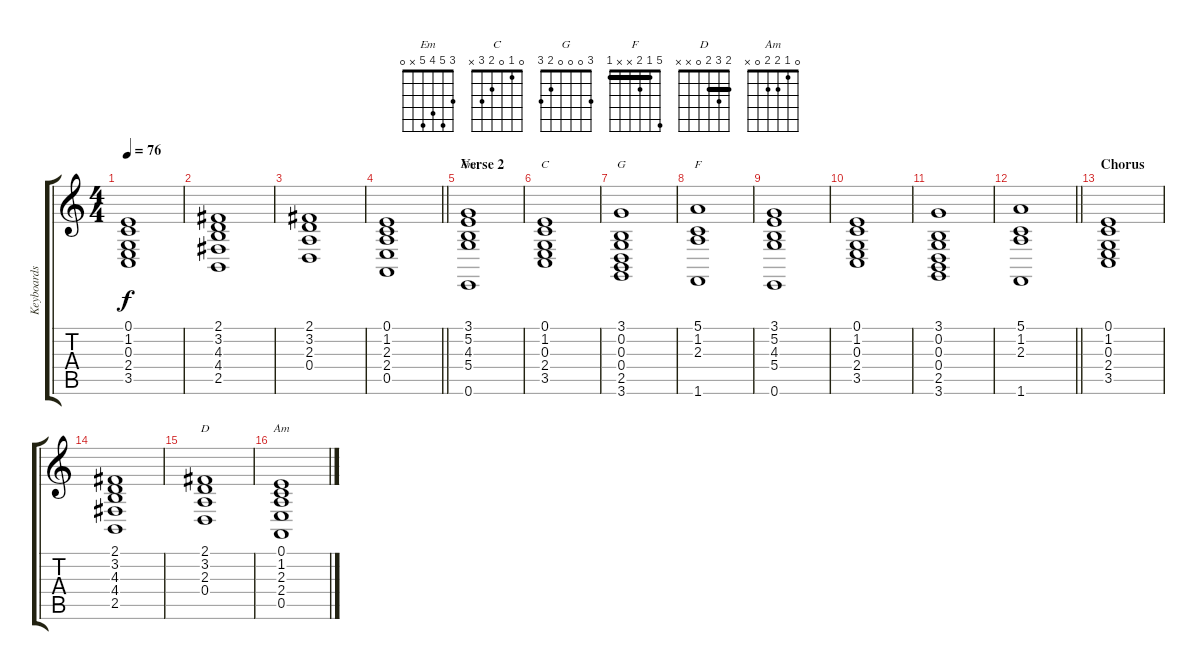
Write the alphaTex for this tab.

\track ("Keyboards 1" "Keyboards ") {instrument stringensemble1}
\staff {score tabs}
\tuning (E4 B3 G3 D3 A2 E2) {hide}
\chord ("Em" 3 5 4 5 x 0)
\chord ("C" 0 1 0 2 3 x)
\chord ("G" 3 0 0 0 2 3)
\chord ("F" 5 1 2 x x 1) {barre 1}
\chord ("D" 2 3 2 0 x x) {barre 2}
\chord ("Am" 0 1 2 2 0 x)
\ts (4 4)
\tempo 76
\clef g2
\ks c
(0.1 1.2 0.3 2.4 3.5).1{dy f} |
(2.1 3.2 4.3 4.4 2.5).1 |
(2.1 3.2 2.3 0.4).1 |
\barLineRight lightlight
(0.1 1.2 2.3 2.4 0.5).1 |
\section ("" "Verse 2")
(3.1 5.2 4.3 5.4 0.6).1{ch "Em" volume 6} |
(0.1 1.2 0.3 2.4 3.5).1{ch "C"} |
(3.1 0.2 0.3 0.4 2.5 3.6).1{ch "G"} |
(5.1 1.2 2.3 1.6).1{ch "F"} |
(3.1 5.2 4.3 5.4 0.6).1 |
(0.1 1.2 0.3 2.4 3.5).1 |
(3.1 0.2 0.3 0.4 2.5 3.6).1 |
\barLineRight lightlight
(5.1 1.2 2.3 1.6).1 |
\section ("" "Chorus")
(0.1 1.2 0.3 2.4 3.5).1{volume 9} |
(2.1 3.2 4.3 4.4 2.5).1 |
(2.1 3.2 2.3 0.4).1{ch "D"} |
(0.1 1.2 2.3 2.4 0.5).1{ch "Am"}
